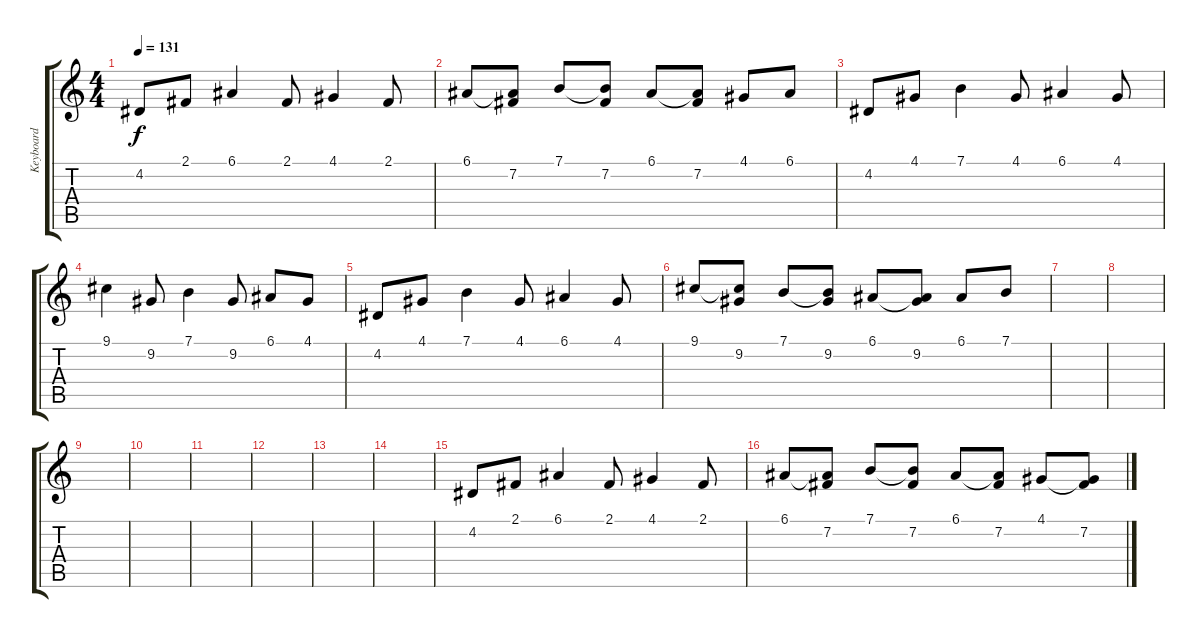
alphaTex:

\track ("Keyboard" "Keyboard") {instrument acousticgrandpiano}
\staff {score tabs}
\tuning (E4 B3 G3 D3 A2 E2) {hide}
\ts (4 4)
\tempo 131
\clef g2
\ks c
4.2.8{dy f} 2.1.8 6.1.4 2.1.8 4.1.4 2.1.8 |
6.1.8 (6.1{t} 7.2).8 7.1.8 (7.1{t} 7.2).8 6.1.8 (6.1{t} 7.2).8 4.1.8 6.1.8 |
4.2.8 4.1.8 7.1.4 4.1.8 6.1.4 4.1.8 |
9.1.4 9.2.8 7.1.4 9.2.8 6.1.8 4.1.8 |
4.2.8 4.1.8 7.1.4 4.1.8 6.1.4 4.1.8 |
9.1.8 (9.1{t} 9.2).8 7.1.8 (7.1{t} 9.2).8 6.1.8 (6.1{t} 9.2).8 6.1.8 7.1.8 |
|
|
|
|
|
|
|
|
4.2.8 2.1.8 6.1.4 2.1.8 4.1.4 2.1.8 |
6.1.8 (6.1{t} 7.2).8 7.1.8 (7.1{t} 7.2).8 6.1.8 (6.1{t} 7.2).8 4.1.8 (4.1{t} 7.2).8
